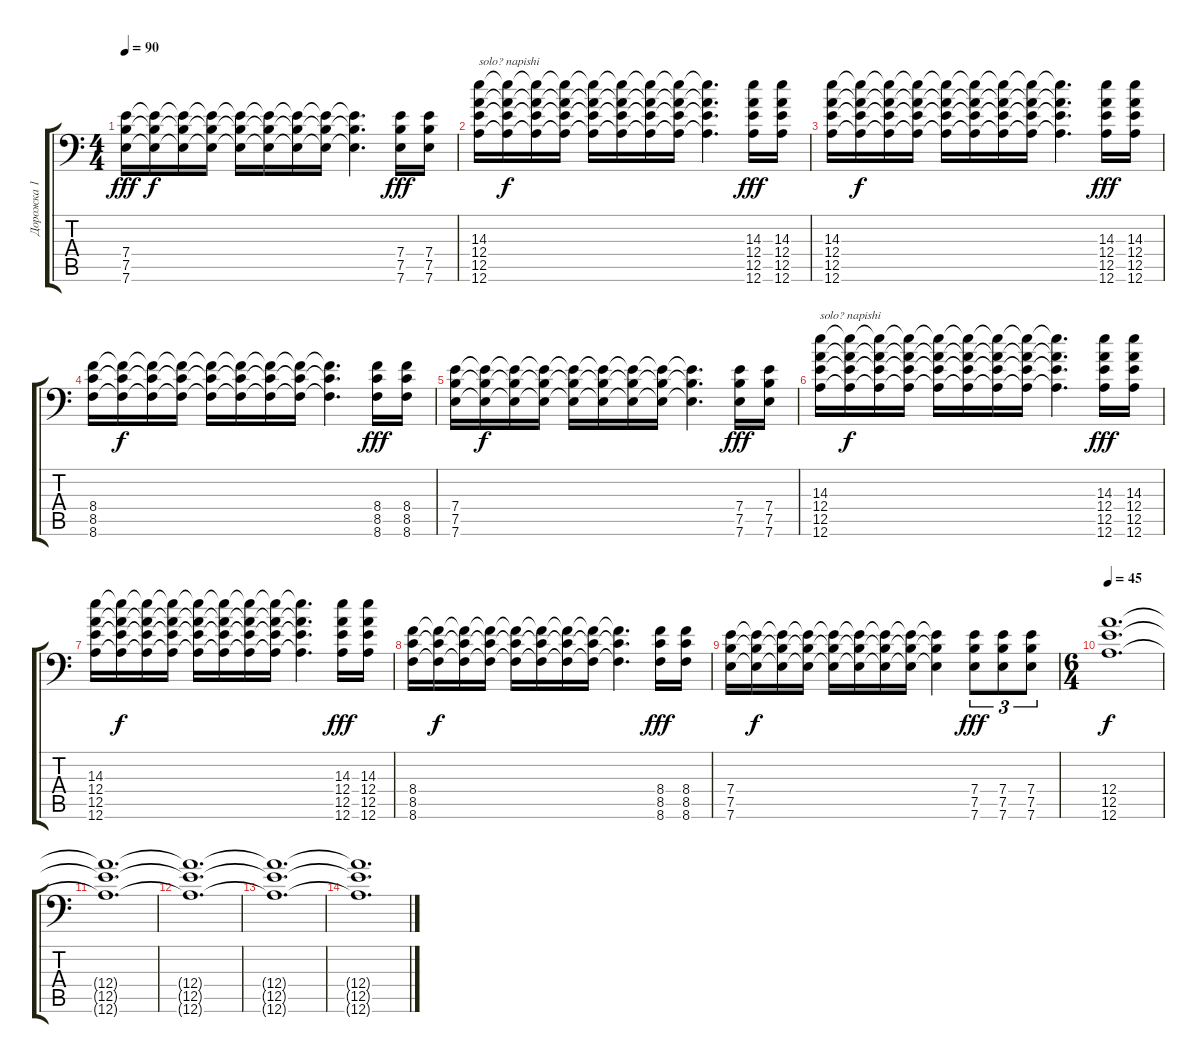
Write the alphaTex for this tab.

\track ("Дорожка 1" "Дорожка 1") {instrument distortionguitar}
\staff {score tabs}
\tuning (B3 Gb3 D3 A2 E2 A1) {hide}
\ts (4 4)
\tempo 90
\clef f4
\ks c
(7.4 7.5 7.6).16{dy fff} (7.4{t} 7.5{t} 7.6{t}).16{dy f} (7.4{t} 7.5{t} 7.6{t}).16 (7.4{t} 7.5{t} 7.6{t}).16 (7.4{t} 7.5{t} 7.6{t}).16 (7.4{t} 7.5{t} 7.6{t}).16 (7.4{t} 7.5{t} 7.6{t}).16 (7.4{t} 7.5{t} 7.6{t}).16 (7.4{t} 7.5{t} 7.6{t}).4{d} (7.4 7.5 7.6).16{dy fff} (7.4 7.5 7.6).16 |
(14.3 12.4 12.5 12.6).16{txt "solo? napishi" volume 16} (14.3{t} 12.4{t} 12.5{t} 12.6{t}).16{dy f} (14.3{t} 12.4{t} 12.5{t} 12.6{t}).16 (14.3{t} 12.4{t} 12.5{t} 12.6{t}).16 (14.3{t} 12.4{t} 12.5{t} 12.6{t}).16 (14.3{t} 12.4{t} 12.5{t} 12.6{t}).16 (14.3{t} 12.4{t} 12.5{t} 12.6{t}).16 (14.3{t} 12.4{t} 12.5{t} 12.6{t}).16 (14.3{t} 12.4{t} 12.5{t} 12.6{t}).4{d} (14.3 12.4 12.5 12.6).16{dy fff} (14.3 12.4 12.5 12.6).16 |
(14.3 12.4 12.5 12.6).16 (14.3{t} 12.4{t} 12.5{t} 12.6{t}).16{dy f} (14.3{t} 12.4{t} 12.5{t} 12.6{t}).16 (14.3{t} 12.4{t} 12.5{t} 12.6{t}).16 (14.3{t} 12.4{t} 12.5{t} 12.6{t}).16 (14.3{t} 12.4{t} 12.5{t} 12.6{t}).16 (14.3{t} 12.4{t} 12.5{t} 12.6{t}).16 (14.3{t} 12.4{t} 12.5{t} 12.6{t}).16 (14.3{t} 12.4{t} 12.5{t} 12.6{t}).4{d} (14.3 12.4 12.5 12.6).16{dy fff} (14.3 12.4 12.5 12.6).16 |
(8.4 8.5 8.6).16 (8.4{t} 8.5{t} 8.6{t}).16{dy f} (8.4{t} 8.5{t} 8.6{t}).16 (8.4{t} 8.5{t} 8.6{t}).16 (8.4{t} 8.5{t} 8.6{t}).16 (8.4{t} 8.5{t} 8.6{t}).16 (8.4{t} 8.5{t} 8.6{t}).16 (8.4{t} 8.5{t} 8.6{t}).16 (8.4{t} 8.5{t} 8.6{t}).4{d} (8.4 8.5 8.6).16{dy fff} (8.4 8.5 8.6).16 |
(7.4 7.5 7.6).16 (7.4{t} 7.5{t} 7.6{t}).16{dy f} (7.4{t} 7.5{t} 7.6{t}).16 (7.4{t} 7.5{t} 7.6{t}).16 (7.4{t} 7.5{t} 7.6{t}).16 (7.4{t} 7.5{t} 7.6{t}).16 (7.4{t} 7.5{t} 7.6{t}).16 (7.4{t} 7.5{t} 7.6{t}).16 (7.4{t} 7.5{t} 7.6{t}).4{d} (7.4 7.5 7.6).16{dy fff} (7.4 7.5 7.6).16 |
(14.3 12.4 12.5 12.6).16{txt "solo? napishi"} (14.3{t} 12.4{t} 12.5{t} 12.6{t}).16{dy f} (14.3{t} 12.4{t} 12.5{t} 12.6{t}).16 (14.3{t} 12.4{t} 12.5{t} 12.6{t}).16 (14.3{t} 12.4{t} 12.5{t} 12.6{t}).16 (14.3{t} 12.4{t} 12.5{t} 12.6{t}).16 (14.3{t} 12.4{t} 12.5{t} 12.6{t}).16 (14.3{t} 12.4{t} 12.5{t} 12.6{t}).16 (14.3{t} 12.4{t} 12.5{t} 12.6{t}).4{d} (14.3 12.4 12.5 12.6).16{dy fff} (14.3 12.4 12.5 12.6).16 |
(14.3 12.4 12.5 12.6).16 (14.3{t} 12.4{t} 12.5{t} 12.6{t}).16{dy f} (14.3{t} 12.4{t} 12.5{t} 12.6{t}).16 (14.3{t} 12.4{t} 12.5{t} 12.6{t}).16 (14.3{t} 12.4{t} 12.5{t} 12.6{t}).16 (14.3{t} 12.4{t} 12.5{t} 12.6{t}).16 (14.3{t} 12.4{t} 12.5{t} 12.6{t}).16 (14.3{t} 12.4{t} 12.5{t} 12.6{t}).16 (14.3{t} 12.4{t} 12.5{t} 12.6{t}).4{d} (14.3 12.4 12.5 12.6).16{dy fff} (14.3 12.4 12.5 12.6).16 |
(8.4 8.5 8.6).16 (8.4{t} 8.5{t} 8.6{t}).16{dy f} (8.4{t} 8.5{t} 8.6{t}).16 (8.4{t} 8.5{t} 8.6{t}).16 (8.4{t} 8.5{t} 8.6{t}).16 (8.4{t} 8.5{t} 8.6{t}).16 (8.4{t} 8.5{t} 8.6{t}).16 (8.4{t} 8.5{t} 8.6{t}).16 (8.4{t} 8.5{t} 8.6{t}).4{d} (8.4 8.5 8.6).16{dy fff} (8.4 8.5 8.6).16 |
(7.4 7.5 7.6).16 (7.4{t} 7.5{t} 7.6{t}).16{dy f} (7.4{t} 7.5{t} 7.6{t}).16 (7.4{t} 7.5{t} 7.6{t}).16 (7.4{t} 7.5{t} 7.6{t}).16 (7.4{t} 7.5{t} 7.6{t}).16 (7.4{t} 7.5{t} 7.6{t}).16 (7.4{t} 7.5{t} 7.6{t}).16 (7.4{t} 7.5{t} 7.6{t}).4 (7.4 7.5 7.6).8{tu (3 2) dy fff} (7.4 7.5 7.6).8{tu (3 2)} (7.4 7.5 7.6).8{tu (3 2)} |
\ts (6 4)
\tempo 45
(12.4 12.5 12.6).1{d dy f volume 6 balance 12} |
(12.4{t} 12.5{t} 12.6{t}).1{d} |
(12.4{t} 12.5{t} 12.6{t}).1{d} |
(12.4{t} 12.5{t} 12.6{t}).1{d volume 0 balance 16} |
(12.4{t} 12.5{t} 12.6{t}).1{d}
